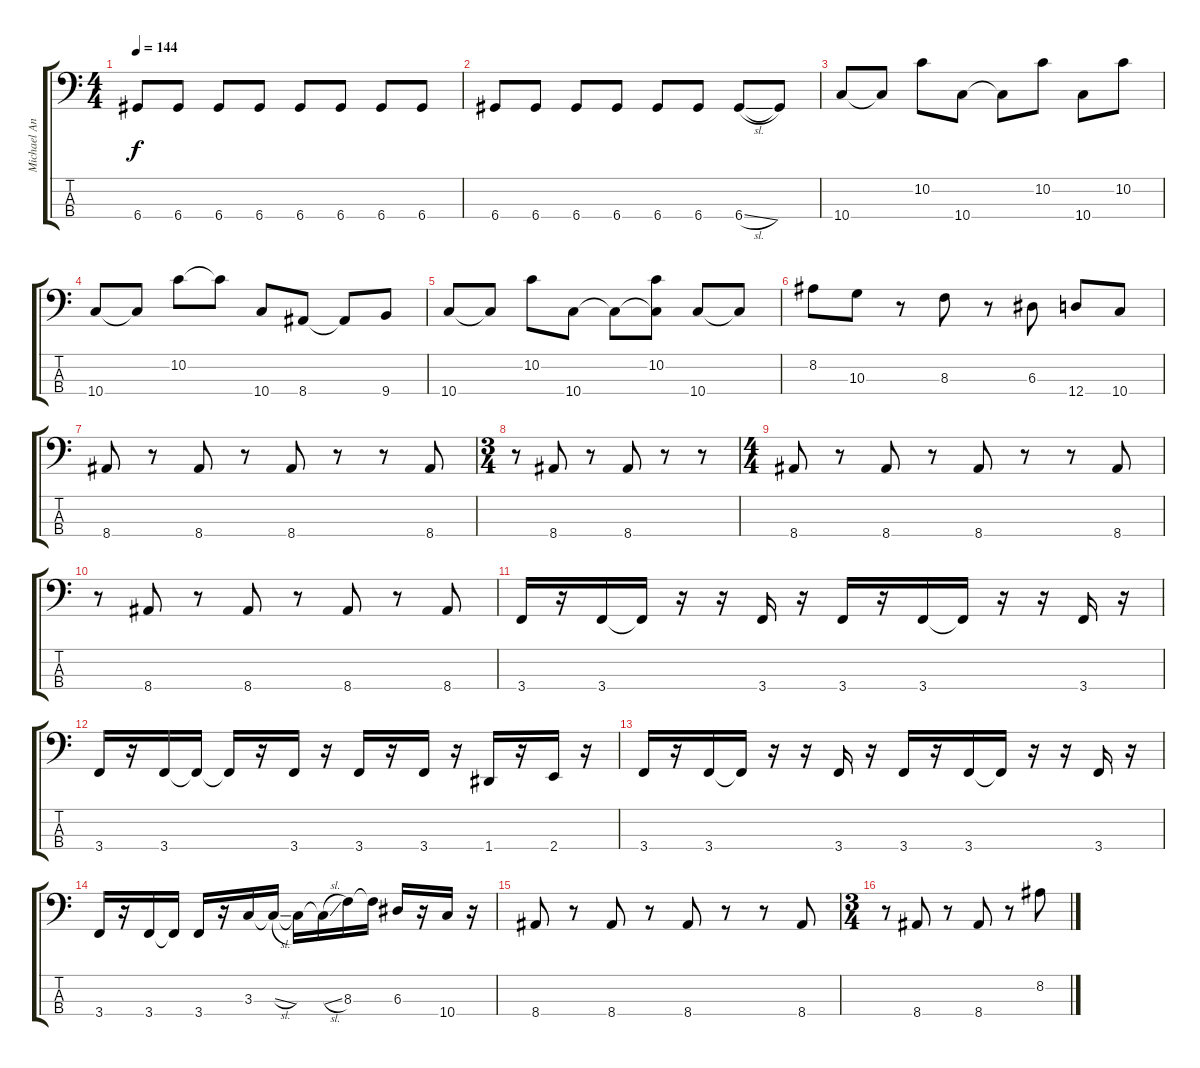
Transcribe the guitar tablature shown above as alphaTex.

\track ("Michael Anthony" "Michael An") {instrument electricbassfinger}
\staff {score tabs}
\tuning (G2 D2 A1 D1) {hide}
\ts (4 4)
\tempo 144
\clef f4
\ks c
6.4.8{dy f} 6.4.8 6.4.8 6.4.8 6.4.8 6.4.8 6.4.8 6.4.8 |
6.4.8 6.4.8 6.4.8 6.4.8 6.4.8 6.4.8 6.4{sl}.8 6.4{t}.8 |
10.4.8 10.4{t}.8 10.2.8 10.4.8 10.4{t}.8 10.2.8 10.4.8 10.2.8 |
10.4.8 10.4{t}.8 10.2.8 10.2{t}.8 10.4.8 8.4.8 8.4{t}.8 9.4.8 |
10.4.8 10.4{t}.8 10.2.8 10.4.8 10.4{t}.8 (10.2 10.4{t}).8 10.4.8 10.4{t}.8 |
8.2.8 10.3.8 r.8 8.3.8 r.8 6.3.8 12.4.8 10.4.8 |
8.4.8 r.8 8.4.8 r.8 8.4.8 r.8 r.8 8.4.8 |
\ts (3 4)
r.8 8.4.8 r.8 8.4.8 r.8 r.8 |
\ts (4 4)
8.4.8 r.8 8.4.8 r.8 8.4.8 r.8 r.8 8.4.8 |
r.8 8.4.8 r.8 8.4.8 r.8 8.4.8 r.8 8.4.8 |
3.4.16 r.16 3.4.16 3.4{t}.16 r.16 r.16 3.4.16 r.16 3.4.16 r.16 3.4.16 3.4{t}.16 r.16 r.16 3.4.16 r.16 |
3.4.16 r.16 3.4.16 3.4{t}.16 3.4{t}.16 r.16 3.4.16 r.16 3.4.16 r.16 3.4.16 r.16 1.4.16 r.16 2.4.16 r.16 |
3.4.16 r.16 3.4.16 3.4{t}.16 r.16 r.16 3.4.16 r.16 3.4.16 r.16 3.4.16 3.4{t}.16 r.16 r.16 3.4.16 r.16 |
3.4.16 r.16 3.4.16 3.4{t}.16 3.4.16 r.16 3.3.16 3.3{sl t}.16 3.3{t}.16 3.3{sl t}.16 8.3.16 8.3{t}.16 6.3.16 r.16 10.4.16 r.16 |
8.4.8 r.8 8.4.8 r.8 8.4.8 r.8 r.8 8.4.8 |
\ts (3 4)
r.8 8.4.8 r.8 8.4.8 r.8 8.2.8
